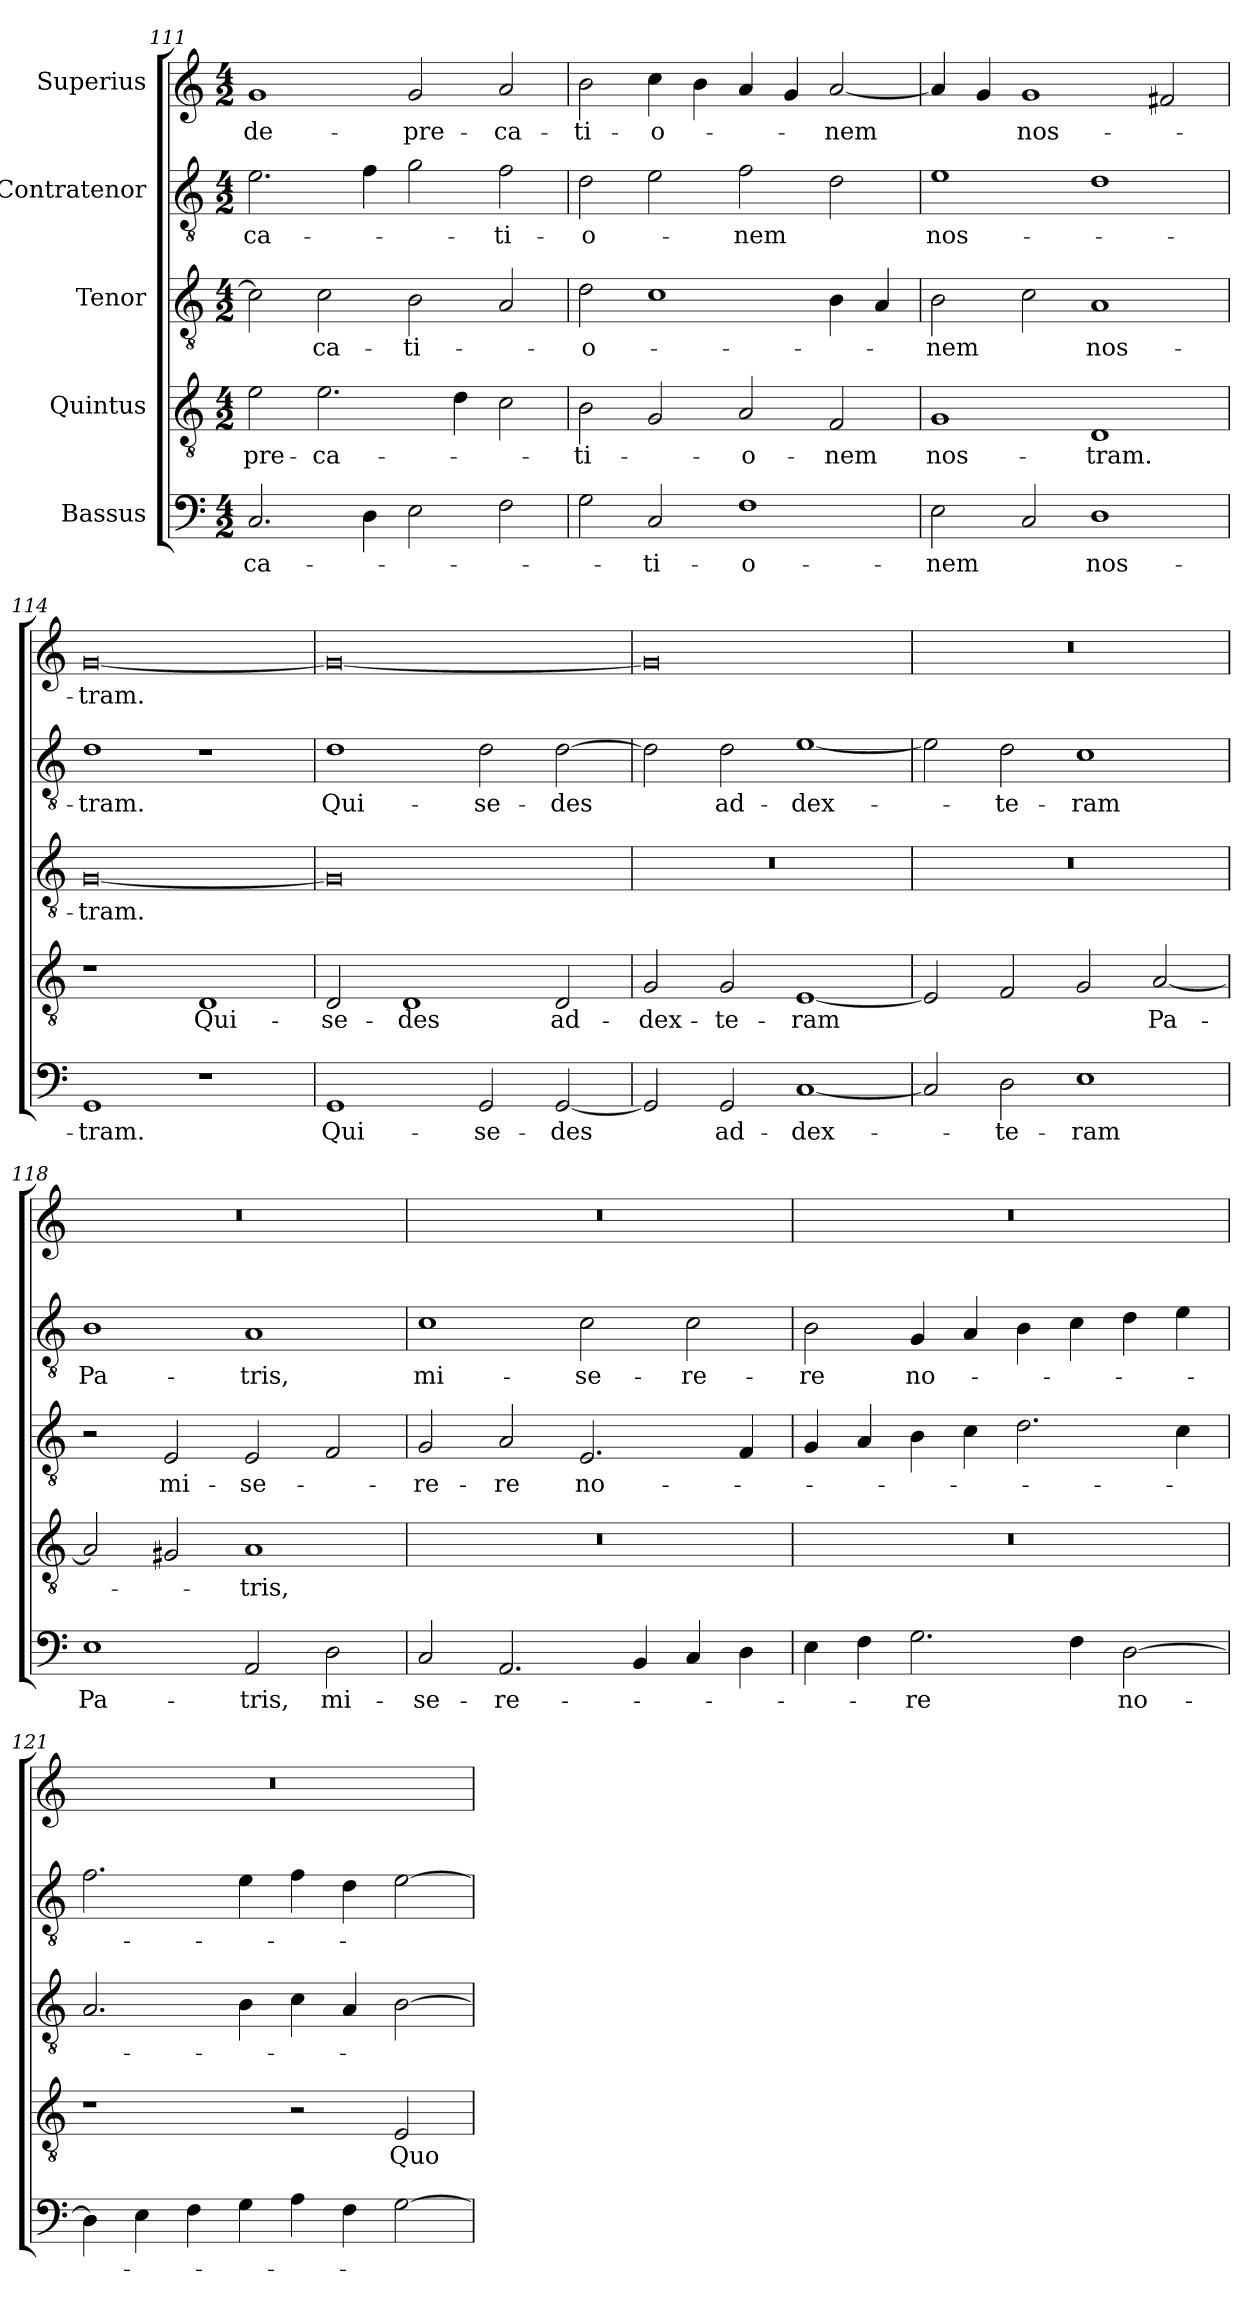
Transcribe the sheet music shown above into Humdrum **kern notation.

**kern	**text	**kern	**text	**kern	**text	**kern	**text	**kern	**text
*part5	*part5	*part4	*part4	*part3	*part3	*part2	*part2	*part1	*part1
*staff5	*staff5	*staff4	*staff4	*staff3	*staff3	*staff2	*staff2	*staff1	*staff1
*I"Bassus	*	*I"Quintus	*	*I"Tenor	*	*I"Contratenor	*	*I"Superius	*
*clefF4	*	*clefGv2	*	*clefGv2	*	*clefGv2	*	*clefG2	*
*k[]	*	*k[]	*	*k[]	*	*k[]	*	*k[]	*
*M4/2	*	*M4/2	*	*M4/2	*	*M4/2	*	*M4/2	*
=111	=111	=111	=111	=111	=111	=111	=111	=111	=111
2.C/	-ca-	2e\	-pre-	2c\]	.	2.e\	-ca-	1g/	de-
.	.	2.e\	-ca-	2c\	-ca-	.	.	.	.
4D\	.	.	.	.	.	4f\	.	.	.
2E\	.	.	.	2B\	-ti-	2g\	.	2g/	-pre-
.	.	4d\	.	.	.	.	.	.	.
2F\	.	2c\	.	2A/	.	2f\	-ti-	2a/	-ca-
=112	=112	=112	=112	=112	=112	=112	=112	=112	=112
2G\	.	2B\	-ti-	2d\	-o-	2d\	-o-	2b\	-ti-
2C/	-ti-	2G/	.	1c/	.	2e\	.	4cc\	-o-
.	.	.	.	.	.	.	.	4b\	.
1F\	-o-	2A/	-o-	.	.	2f\	-nem	4a/	.
.	.	.	.	.	.	.	.	4g/	.
.	.	2F/	-nem	4B\	.	2d\	.	[2a/	-nem
.	.	.	.	4A/	.	.	.	.	.
=113	=113	=113	=113	=113	=113	=113	=113	=113	=113
2E\	-nem	1G/	nos-	2B\	-nem	1e/	nos-	4a/]	.
.	.	.	.	.	.	.	.	4g/	.
2C/	.	.	.	2c\	.	.	.	1g/	nos-
1D\	nos-	1D/	-tram.	1A/	nos-	1d/	.	.	.
.	.	.	.	.	.	.	.	2f#X/	.
=114	=114	=114	=114	=114	=114	=114	=114	=114	=114
1GG/	-tram.	1r	.	[0G/	-tram.	1d/	-tram.	[0g/	-tram.
1r	.	1D/	Qui-	.	.	1r	.	.	.
=115	=115	=115	=115	=115	=115	=115	=115	=115	=115
1GG/	Qui-	2D/	se-	0G/]	.	1d/	Qui-	0g/_	.
.	.	1D/	-des	.	.	.	.	.	.
2GG/	se-	.	.	.	.	2d\	se-	.	.
[2GG/	-des	2D/	ad-	.	.	[2d\	-des	.	.
=116	=116	=116	=116	=116	=116	=116	=116	=116	=116
2GG/]	.	2G/	dex-	0r	.	2d\]	.	0g/]	.
2GG/	ad-	2G/	-te-	.	.	2d\	ad-	.	.
[1C/	dex-	[1E/	-ram	.	.	[1e/	dex-	.	.
=117	=117	=117	=117	=117	=117	=117	=117	=117	=117
2C/]	.	2E/]	.	0r	.	2e\]	.	0r	.
2D\	-te-	2F/	.	.	.	2d\	-te-	.	.
1E\	-ram	2G/	.	.	.	1c/	-ram	.	.
.	.	[2A/	Pa-	.	.	.	.	.	.
=118	=118	=118	=118	=118	=118	=118	=118	=118	=118
1E\	Pa-	2A/]	.	2r	.	1B\	Pa-	0r	.
.	.	2G#X/	.	2E/	mi-	.	.	.	.
2AA/	-tris,	1A/	-tris,	2E/	-se-	1A/	-tris,	.	.
2D\	mi-	.	.	2F/	.	.	.	.	.
=119	=119	=119	=119	=119	=119	=119	=119	=119	=119
2C/	-se-	0r	.	2G/	-re-	1c/	mi-	0r	.
2.AA/	-re-	.	.	2A/	-re	.	.	.	.
.	.	.	.	2.E/	no-	2c\	-se-	.	.
4BB/	.	.	.	.	.	.	.	.	.
4C/	.	.	.	.	.	2c\	-re-	.	.
4D\	.	.	.	4F/	.	.	.	.	.
=120	=120	=120	=120	=120	=120	=120	=120	=120	=120
4E\	.	0r	.	4G/	.	2B\	-re	0r	.
4F\	.	.	.	4A/	.	.	.	.	.
2.G\	-re	.	.	4B\	.	4G/	no-	.	.
.	.	.	.	4c\	.	4A/	.	.	.
.	.	.	.	2.d\	.	4B\	.	.	.
4F\	.	.	.	.	.	4c\	.	.	.
[2D\	no-	.	.	.	.	4d\	.	.	.
.	.	.	.	4c\	.	4e\	.	.	.
=121	=121	=121	=121	=121	=121	=121	=121	=121	=121
4D\]	.	1r	.	2.A/	.	2.f\	.	0r	.
4E\	.	.	.	.	.	.	.	.	.
4F\	.	.	.	.	.	.	.	.	.
4G\	.	.	.	4B\	.	4e\	.	.	.
4A\	.	2r	.	4c\	.	4f\	.	.	.
4F\	.	.	.	4A/	.	4d\	.	.	.
[2G\	.	2E/	Quo-	[2B\	.	[2e\	.	.	.
=	=	=	=	=	=	=	=	=	=
*-	*-	*-	*-	*-	*-	*-	*-	*-	*-
